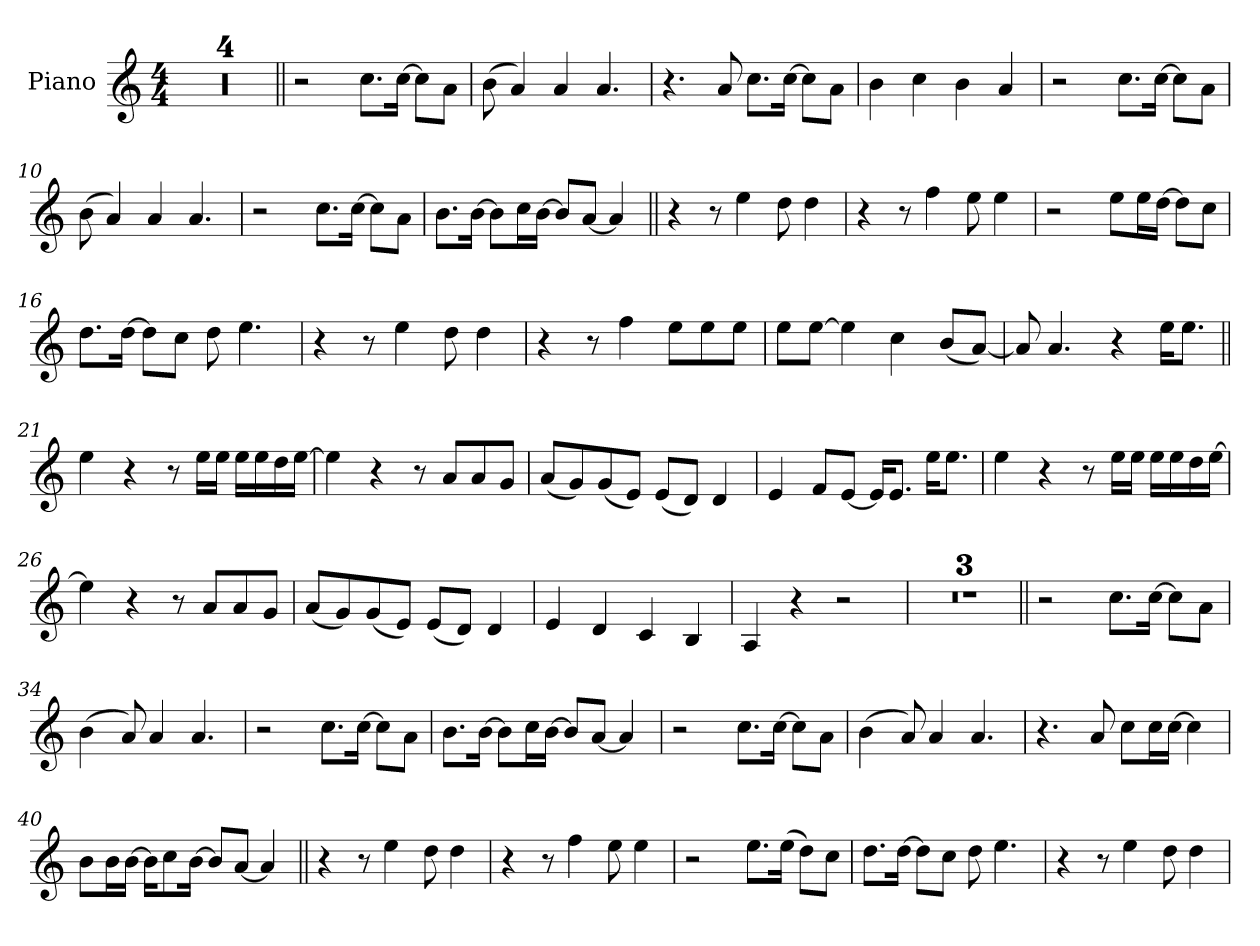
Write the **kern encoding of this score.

**kern
*part1
*staff1
*I"Piano
*I'Pno.
*clefG2
*k[]
*M4/4
=1
1r
=2
1r
=3
1r
=4
1r
=5||
*MM100
2r
8.ccL
[16ccJk
8ccL]
8aJ
=6
(>8b
4a)
4a
4.a
=7
4.r
8a
8.ccL
[16ccJk
8ccL]
8aJ
=8
4b
4cc
4b
4a
=9
2r
8.ccL
[16ccJk
8ccL]
8aJ
=10
(>8b
4a)
4a
4.a
=11
2r
8.ccL
[16ccJk
8ccL]
8aJ
=12
8.bL
[16bJk
8bL]
16ccL
[16bJJ
8bL]
[8aJ
4a]
=13||
4r
8r
4ee
8dd
4dd
=14
4r
8r
4ff
8ee
4ee
=15
2r
8eeL
16eeL
[16ddJJ
8ddL]
8ccJ
=16
8.ddL
[16ddJk
8ddL]
8ccJ
8dd
4.ee
=17
4r
8r
4ee
8dd
4dd
=18
4r
8r
4ff
8eeL
8ee
8eeJ
=19
8eeL
[8eeJ
4ee]
4cc
(<8bL
[8aJ)
=20
8a]
4.a
4r
16ee!KL
8.ee!J
=21||
4ee!
4r
8r
16ee!LL
16ee!JJ
16ee!LL
16ee!
16dd!
[16ee!JJ
=22
4ee!]
4r
8r
8aL
8a
8gJ
=23
(<8aL
8g)
(<8g
8eJ)
(<8eL
8dJ)
4d
=24
4e
8fL
[8eJ
16eKL]
8.eJ
16ee!KL
8.ee!J
=25
4ee!
4r
8r
16ee!LL
16ee!JJ
16ee!LL
16ee!
16dd!
[16ee!JJ
=26
4ee!]
4r
8r
8aL
8a
8gJ
=27
(<8aL
8g)
(<8g
8eJ)
(<8eL
8dJ)
4d
=28
4e
4d
4c
4B
=29
4A
4r
2r
=30
1r
=31
1r
=32
1r
=33||
2r
8.ccL
[16ccJk
8ccL]
8aJ
=34
(>4b
8a)
4a
4.a
=35
2r
8.ccL
[16ccJk
8ccL]
8aJ
=36
8.bL
[16bJk
8bL]
16ccL
[16bJJ
8bL]
[8aJ
4a]
=37
2r
8.ccL
[16ccJk
8ccL]
8aJ
=38
(>4b
8a)
4a
4.a
=39
4.r
8a
8ccL
16ccL
[16ccJJ
4cc]
=40
8bL
16bL
[16bJJ
16bKL]
8cc
[16bJk
8bL]
[8aJ
4a]
=41||
4r
8r
4ee
8dd
4dd
=42
4r
8r
4ff
8ee
4ee
=43
2r
8.eeL
(>16eeJk
8ddL)
8ccJ
=44
8.ddL
[16ddJk
8ddL]
8ccJ
8dd
4.ee
=45
4r
8r
4ee
8dd
4dd
=
*-
